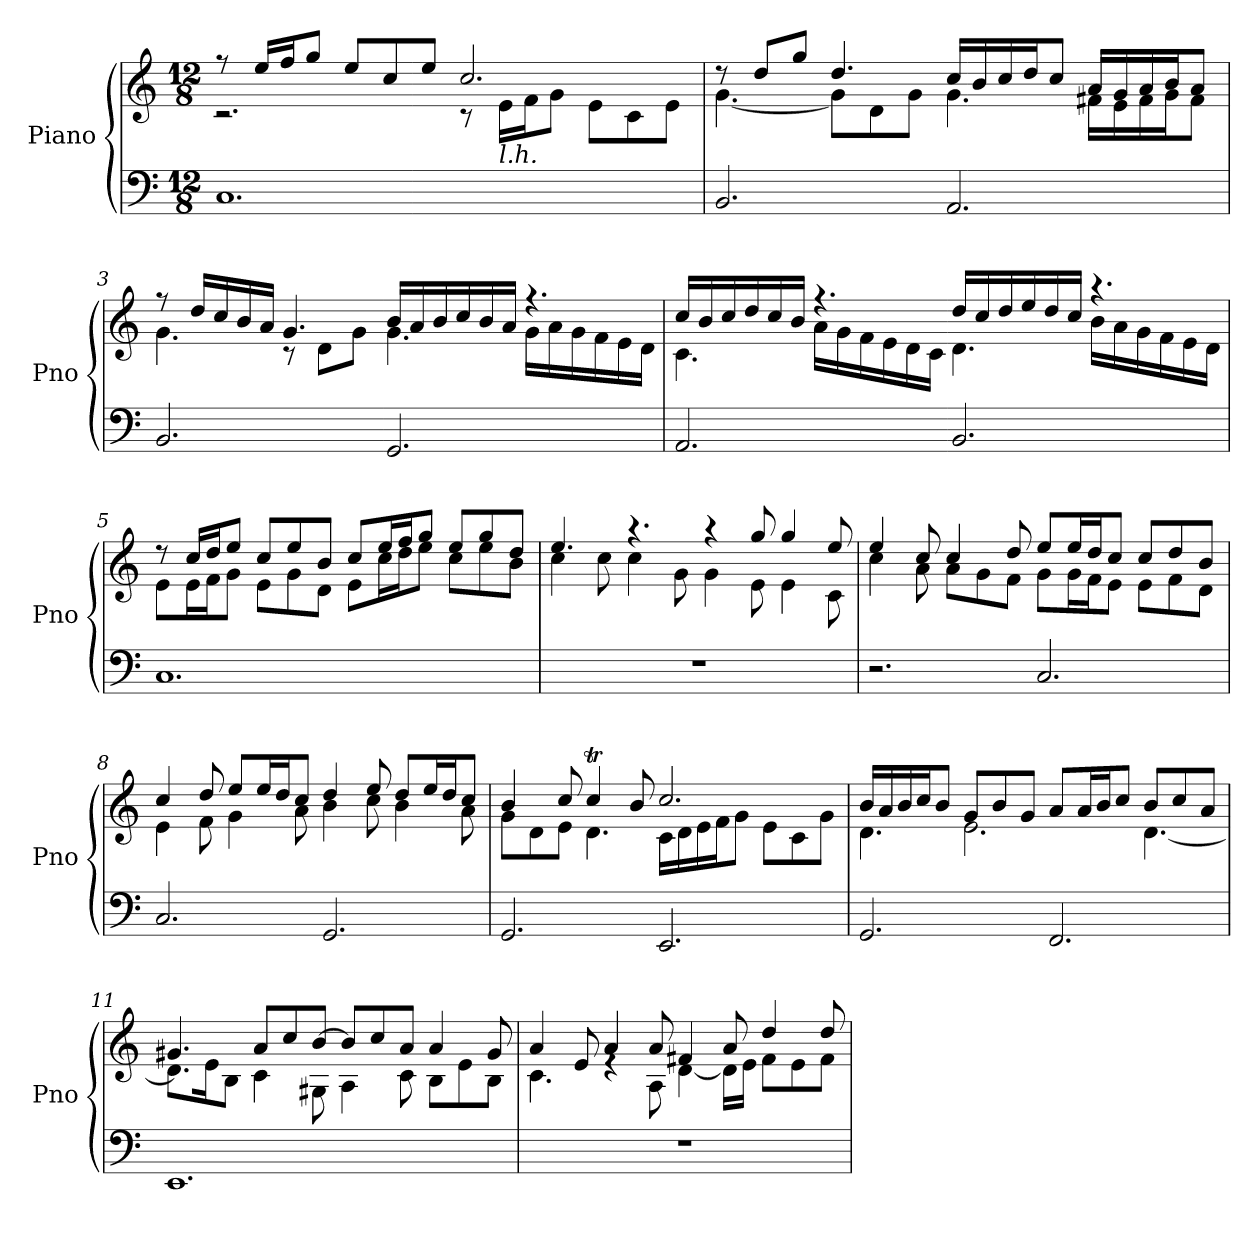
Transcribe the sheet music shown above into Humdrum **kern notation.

**kern	**kern
*part1	*part1
*staff2	*staff1
*I"Piano	*
*I'Pno	*
*clefF4	*clefG2
*k[]	*k[]
*M12/8	*M12/8
*MM90	*MM90
=1	=1
*	*^
1.C	8r	2.r
.	16ee/LL	.
.	16ff/J	.
.	8gg/J	.
.	8ee/L	.
.	8cc/	.
.	8ee/J	.
.	2.cc/	8r
!	!	!LO:TX:b:i:t=l.h.
.	.	16e\LL
.	.	16f\J
.	.	8g\J
.	.	8e\L
.	.	8c\
.	.	8e\J
=2	=2	=2
2.BB/	8r	[4.g\
.	8dd/L	.
.	8gg/J	.
.	4.dd/	8g\L]
.	.	8d\
.	.	8g\J
2.AA/	16cc/LL	4.g\
.	16b/	.
.	16cc/	.
.	16dd/J	.
.	8cc/J	.
.	16a/LL	16f#X\LL
.	16g/	16e\
.	16a/	16f#\
.	16b/J	16g\J
.	8a/J	8f#\J
!!LO:LB:g=z	!!
=3	=3	=3
2.BB/	8r	4.g\
.	16dd/LL	.
.	16cc/	.
.	16b/	.
.	16a/JJ	.
.	4.g/	8r
.	.	8d\L
.	.	8g\J
2.GG/	16b/LL	4.g\
.	16a/	.
.	16b/	.
.	16cc/	.
.	16b/	.
.	16a/JJ	.
.	4.r	16g\LL
.	.	16a\
.	.	16g\
.	.	16f\
.	.	16e\
.	.	16d\JJ
=4	=4	=4
2.AA/	16cc/LL	4.c\
.	16b/	.
.	16cc/	.
.	16dd/	.
.	16cc/	.
.	16b/JJ	.
.	4.r	16a\LL
.	.	16g\
.	.	16f\
.	.	16e\
.	.	16d\
.	.	16c\JJ
2.BB/	16dd/LL	4.d\
.	16cc/	.
.	16dd/	.
.	16ee/	.
.	16dd/	.
.	16cc/JJ	.
.	4.r	16b\LL
.	.	16a\
.	.	16g\
.	.	16f\
.	.	16e\
.	.	16d\JJ
!!LO:LB:g=z	!!
=5	=5	=5
1.C	8r	8e\L
.	16cc/LL	16e\L
.	16dd/J	16f\J
.	8ee/J	8g\J
.	8cc/L	8e\L
.	8ee/	8g\
.	8b/J	8d\J
.	8cc/L	8e\L
.	16ee/L	16cc\L
.	16ff/J	16dd\J
.	8gg/J	8ee\J
.	8ee/L	8cc\L
.	8gg/	8ee\
.	8dd/J	8b\J
=6	=6	=6
1.r	4.ee/	4cc\
.	.	8cc\
.	4.r	4cc\
.	.	8g\
.	4r	4g\
.	8gg/	8e\
.	4gg/	4e\
.	8ee/	8c\
!!LO:LB:g=z	!!
=7	=7	=7
2.r	4ee/	4cc\
.	8cc/	8a\
.	4cc/	8a\L
.	.	8g\
.	8dd/	8f\J
2.C/	8ee/L	8g\L
.	16ee/L	16g\L
.	16dd/J	16f\J
.	8cc/J	8e\J
.	8cc/L	8e\L
.	8dd/	8f\
.	8b/J	8d\J
=8	=8	=8
2.C/	4cc/	4e\
.	8dd/	8f\
.	8ee/L	4g\
.	16ee/L	.
.	16dd/J	.
.	8cc/J	8a\
2.GG/	4dd/	4b\
.	8ee/	8cc\
.	8dd/L	4b\
.	16ee/L	.
.	16dd/J	.
.	8cc/J	8a\
!!LO:LB:g=z	!!
=9	=9	=9
2.GG/	4b/	8g\L
.	.	8d\
.	8cc/	8e\J
.	4ccT/	4.d\
.	8b/	.
2.EE/	2.cc/	16c\LL
.	.	16d\
.	.	16e\
.	.	16f\J
.	.	8g\J
.	.	8e\L
.	.	8c\
.	.	8g\J
=10	=10	=10
2.GG/	16b/LL	4.d\
.	16a/	.
.	16b/	.
.	16cc/J	.
.	8b/J	.
.	8g/L	2.e\
.	8b/	.
.	8g/J	.
2.FF/	8a/L	.
.	16a/L	.
.	16b/J	.
.	8cc/J	.
.	8b/L	[4.d\
.	8cc/	.
.	8a/J	.
!!LO:LB:g=z	!!
=11	=11	=11
1.EE	4.g#X/	8.d\L]
.	.	16e\K
.	.	8B\J
.	8a/L	4c\
.	8cc/	.
.	[8b/J	8G#X\
.	8b/L]	4A\
.	8cc/	.
.	8a/J	8c\
.	4a/	8B\L
.	.	8e\
.	8g#/	8B\J
=12	=12	=12
1.r	4a/	4.c\
.	8e/	.
.	4a/	4re
.	8a/	8A\
.	4f#X/	[4d\
.	8a/	16d\LL]
.	.	16e\JJ
.	4dd/	8f#\L
.	.	8e\
.	8dd/	8f#\J
*	*v	*v
=	=
*-	*-
